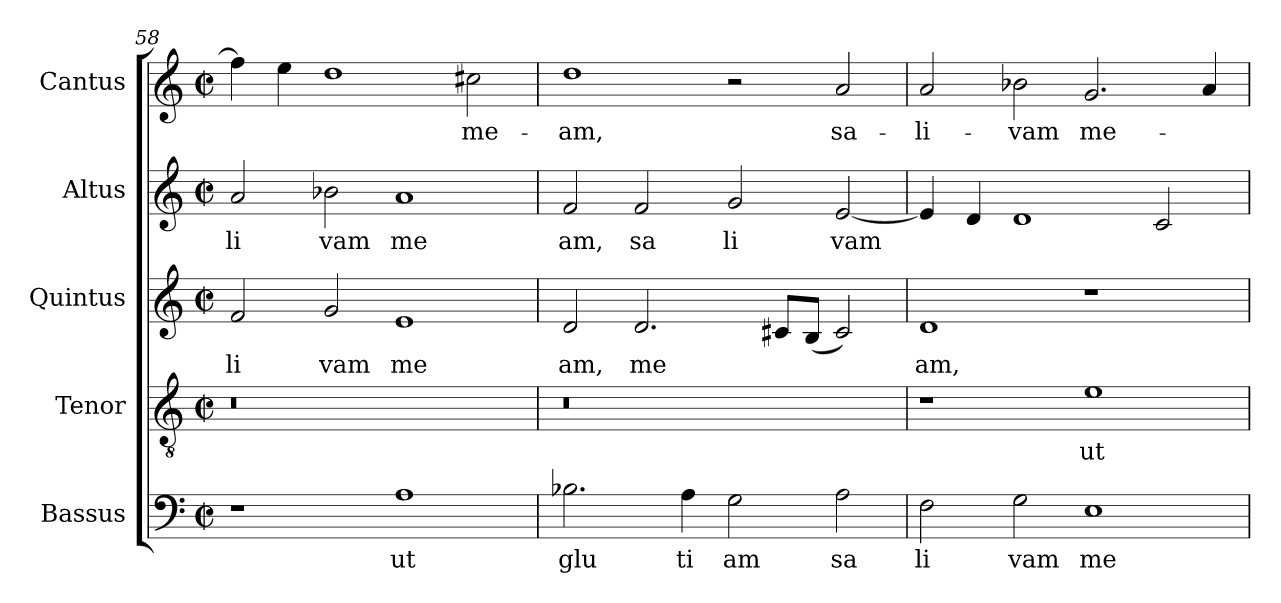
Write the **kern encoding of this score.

**kern	**text	**kern	**text	**kern	**text	**kern	**text	**kern	**text
*part5	*part5	*part4	*part4	*part3	*part3	*part2	*part2	*part1	*part1
*staff5	*staff5	*staff4	*staff4	*staff3	*staff3	*staff2	*staff2	*staff1	*staff1
*I"Bassus	*	*I"Tenor	*	*I"Quintus	*	*I"Altus	*	*I"Cantus	*
*clefF4	*	*clefGv2	*	*clefG2	*	*clefG2	*	*clefG2	*
*	*	*	*	*k[]	*	*k[]	*	*	*
*	*	*	*	*C:	*	*C:	*	*	*
*M2/2	*	*M2/2	*	*M2/2	*	*M2/2	*	*M2/2	*
*met(c|)	*	*met(c|)	*	*met(c|)	*	*met(c|)	*	*met(c|)	*
=58	=58	=58	=58	=58	=58	=58	=58	=58	=58
!	!	!	!	!	!LO:LY:b:cj	!	!LO:LY:b:cj	!	!
1r	.	0r	.	2f/	li	2a/	li	4ff\]	.
.	.	.	.	.	.	.	.	4ee\	.
!	!	!	!	!	!LO:LY:b:cj	!	!LO:LY:b:cj	!	!
.	.	.	.	2g/	vam	2b-\	vam	1dd	.
!	!LO:LY:b:cj	!	!	!	!LO:LY:b:cj	!	!LO:LY:b:cj	!	!
1A	ut	.	.	1e	me	1a	me	.	.
!	!	!	!	!	!	!	!	!	!LO:LY:b:cj
.	.	.	.	.	.	.	.	2cc#\	me-
=59	=59	=59	=59	=59	=59	=59	=59	=59	=59
!	!LO:LY:b:cj	!	!	!	!LO:LY:b:cj	!	!LO:LY:b:cj	!	!LO:LY:b:cj
2.B-X\	glu	0r	.	2d/	am,	2f/	am,	1dd	-am,
!	!	!	!	!	!LO:LY:b	!	!LO:LY:b:cj	!	!
.	.	.	.	2.d/	me	2f/	sa	.	.
!	!LO:LY:b:cj	!	!	!	!	!	!	!	!
4A\	ti	.	.	.	.	.	.	.	.
!	!LO:LY:b:cj	!	!	!	!	!	!LO:LY:b:cj	!	!
2G\	am	.	.	.	.	2g/	li	2r	.
.	.	.	.	8c#/L	.	.	.	.	.
.	.	.	.	(>8B/J	.	.	.	.	.
!	!LO:LY:b:cj	!	!	!	!	!	!LO:LY:b	!	!LO:LY:b:cj
2A\	sa	.	.	2c#/)	.	[<2e/	vam	2a/	sa-
=60	=60	=60	=60	=60	=60	=60	=60	=60	=60
!	!LO:LY:b:cj	!	!	!	!LO:LY:b:cj	!	!	!	!LO:LY:b:cj
2F\	li	1r	.	1d	am,	4e/]	.	2a/	-li-
.	.	.	.	.	.	4d/	.	.	.
!	!LO:LY:b:cj	!	!	!	!	!	!	!	!LO:LY:b:cj
2G\	vam	.	.	.	.	1d	.	2b-X\	-vam
!	!LO:LY:b:cj	!	!LO:LY:b:cj	!	!	!	!	!	!LO:LY:b
1E	me	1e	ut	1r	.	.	.	2.g/	me-
.	.	.	.	.	.	2c/	.	.	.
.	.	.	.	.	.	.	.	4a/	.
=	=	=	=	=	=	=	=	=	=
*-	*-	*-	*-	*-	*-	*-	*-	*-	*-
